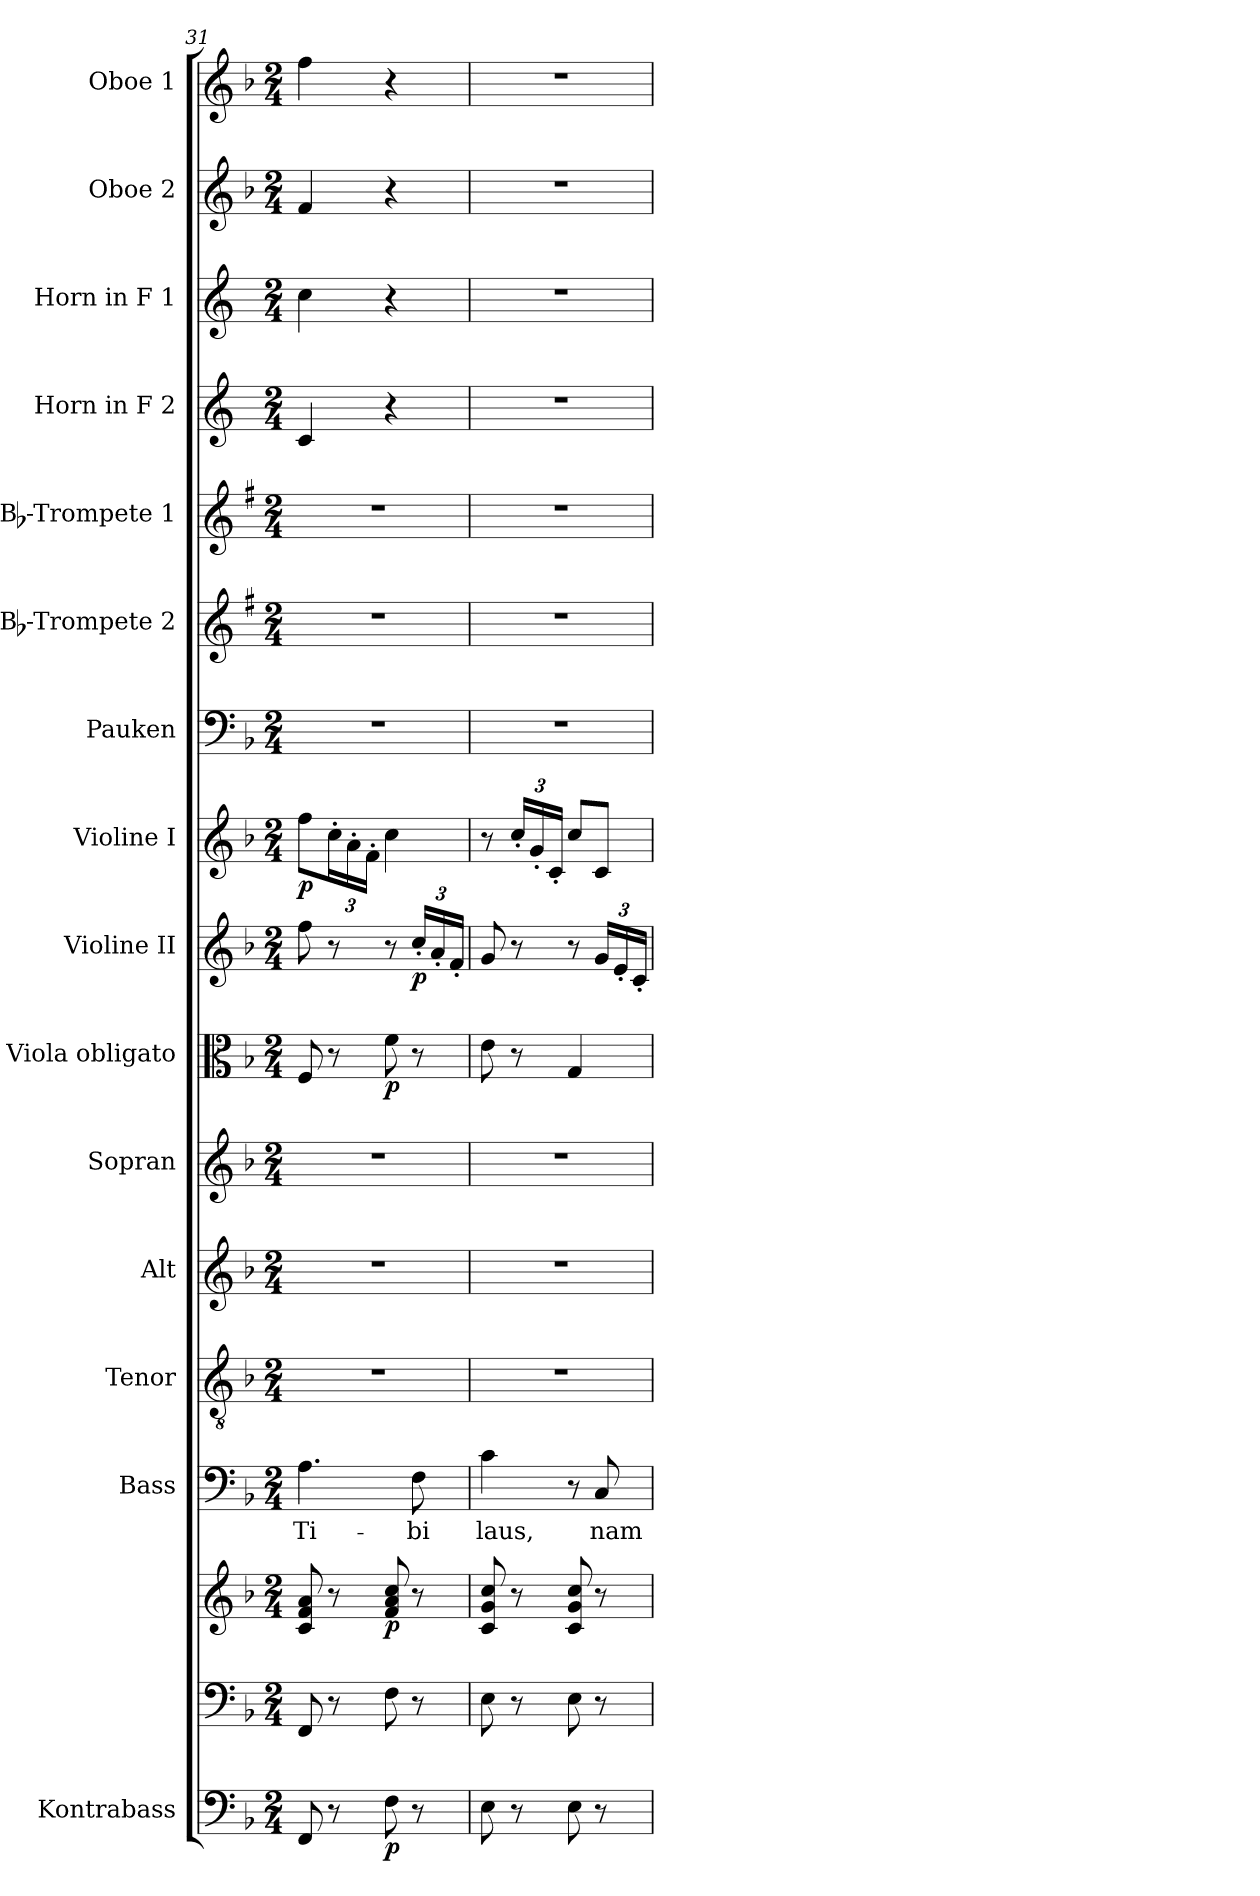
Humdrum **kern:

**kern	**dynam	**kern	**kern	**dynam	**kern	**text	**kern	**kern	**kern	**kern	**dynam	**kern	**dynam	**kern	**dynam	**kern	**kern	**kern	**kern	**kern	**kern	**kern
*part16	*part16	*part15	*part15	*part15	*part14	*part14	*part13	*part12	*part11	*part10	*part10	*part9	*part9	*part8	*part8	*part7	*part6	*part5	*part4	*part3	*part2	*part1
*staff17	*staff17	*staff16	*staff15	*staff15/16	*staff14	*staff14	*staff13	*staff12	*staff11	*staff10	*staff10	*staff9	*staff9	*staff8	*staff8	*staff7	*staff6	*staff5	*staff4	*staff3	*staff2	*staff1
*I"Kontrabass	*	*	*	*	*I"Bass	*	*I"Tenor	*I"Alt	*I"Sopran	*I"Viola obligato	*	*I"Violine II	*	*I"Violine I	*	*I"Pauken	*I"Bb-Trompete 2	*I"Bb-Trompete 1	*I"Horn in F 2	*I"Horn in F 1	*I"Oboe 2	*I"Oboe 1
*I'Kb.	*	*	*	*	*I'B.	*	*I'T.	*I'A.	*I'S.	*I'Vla.	*	*I'Vl. II	*	*I'Vl. I	*	*I'Pk.	*I'Bb Trp. 2	*I'Bb Trp. 1	*	*	*I'Ob. 2	*I'Ob. 1
*clefF4	*	*clefF4	*clefG2	*	*clefF4	*	*clefGv2	*clefG2	*clefG2	*clefC3	*	*clefG2	*	*clefG2	*	*clefF4	*clefG2	*clefG2	*clefG2	*clefG2	*clefG2	*clefG2
*ITrd7c12	*	*	*	*	*	*	*	*	*	*	*	*	*	*	*	*	*ITrd1c2	*ITrd1c2	*ITrd4c7	*ITrd4c7	*	*
*k[b-]	*	*k[b-]	*k[b-]	*	*k[b-]	*	*k[b-]	*k[b-]	*k[b-]	*k[b-]	*	*k[b-]	*	*k[b-]	*	*k[b-]	*k[b-]	*k[b-]	*k[b-]	*k[b-]	*k[b-]	*k[b-]
*F:	*	*F:	*F:	*	*F:	*	*F:	*F:	*F:	*F:	*	*F:	*	*F:	*	*F:	*F:	*F:	*F:	*F:	*F:	*F:
*M2/4	*	*M2/4	*M2/4	*	*M2/4	*	*M2/4	*M2/4	*M2/4	*M2/4	*	*M2/4	*	*M2/4	*	*M2/4	*M2/4	*M2/4	*M2/4	*M2/4	*M2/4	*M2/4
=31	=31	=31	=31	=31	=31	=31	=31	=31	=31	=31	=31	=31	=31	=31	=31	=31	=31	=31	=31	=31	=31	=31
!	!	!	!	!	!	!LO:LY:b	!	!	!	!	!	!	!	!	!LO:DY:b	!	!	!	!	!	!	!
8FFF/	.	8FF/	8c/ 8f/ 8a/	.	4.A\	Ti-	2r	2r	2r	8F/	.	8ff\	.	8ff\L	p	2r	2r	2r	4F/	4f\	4f/	4ff\
*	*	*	*	*	*	*	*	*	*	*	*	*	*	*Xbrackettup	*	*	*	*	*	*	*	*
8r	.	8r	8r	.	.	.	.	.	.	8r	.	8r	.	24cc'>\L	.	.	.	.	.	.	.	.
.	.	.	.	.	.	.	.	.	.	.	.	.	.	24a'>\	.	.	.	.	.	.	.	.
.	.	.	.	.	.	.	.	.	.	.	.	.	.	24f'>\JJ	.	.	.	.	.	.	.	.
!	!LO:DY:b	!	!	!LO:DY:b	!	!	!	!	!	!	!LO:DY:b	!	!	!	!	!	!	!	!	!	!	!
8FF\	p	8F\	8f/ 8a/ 8cc/	p	.	.	.	.	.	8f\	p	8r	.	4cc\	.	.	.	.	4r	4r	4r	4r
!	!	!	!	!	!	!LO:LY:b	!	!	!	!	!	!	!	!	!	!	!	!	!	!	!	!
*	*	*	*	*	*	*	*	*	*	*	*	*Xbrackettup	*	*	*	*	*	*	*	*	*	*
!	!	!	!	!	!	!	!	!	!	!	!	!	!LO:DY:b	!	!	!	!	!	!	!	!	!
8r	.	8r	8r	.	8F\	-bi	.	.	.	8r	.	24cc'</LL	p	.	.	.	.	.	.	.	.	.
.	.	.	.	.	.	.	.	.	.	.	.	24a'</	.	.	.	.	.	.	.	.	.	.
.	.	.	.	.	.	.	.	.	.	.	.	24f'</JJ	.	.	.	.	.	.	.	.	.	.
=32	=32	=32	=32	=32	=32	=32	=32	=32	=32	=32	=32	=32	=32	=32	=32	=32	=32	=32	=32	=32	=32	=32
!	!	!	!	!	!	!LO:LY:b	!	!	!	!	!	!	!	!	!	!	!	!	!	!	!	!
8EE\	.	8E\	8c/ 8g/ 8cc/	.	4c\	laus,	2r	2r	2r	8e\	.	8g/	.	8r	.	2r	2r	2r	2r	2r	2r	2r
8r	.	8r	8r	.	.	.	.	.	.	8r	.	8r	.	24cc'</LL	.	.	.	.	.	.	.	.
.	.	.	.	.	.	.	.	.	.	.	.	.	.	24g'</	.	.	.	.	.	.	.	.
.	.	.	.	.	.	.	.	.	.	.	.	.	.	24c'</JJ	.	.	.	.	.	.	.	.
8EE\	.	8E\	8c/ 8g/ 8cc/	.	8r	.	.	.	.	4G/	.	8r	.	8cc/L	.	.	.	.	.	.	.	.
!	!	!	!	!	!	!LO:LY:b	!	!	!	!	!	!	!	!	!	!	!	!	!	!	!	!
8r	.	8r	8r	.	8C/	nam	.	.	.	.	.	24g/LL	.	8c/J	.	.	.	.	.	.	.	.
.	.	.	.	.	.	.	.	.	.	.	.	24e'</	.	.	.	.	.	.	.	.	.	.
.	.	.	.	.	.	.	.	.	.	.	.	24c'</JJ	.	.	.	.	.	.	.	.	.	.
=	=	=	=	=	=	=	=	=	=	=	=	=	=	=	=	=	=	=	=	=	=	=
*-	*-	*-	*-	*-	*-	*-	*-	*-	*-	*-	*-	*-	*-	*-	*-	*-	*-	*-	*-	*-	*-	*-
